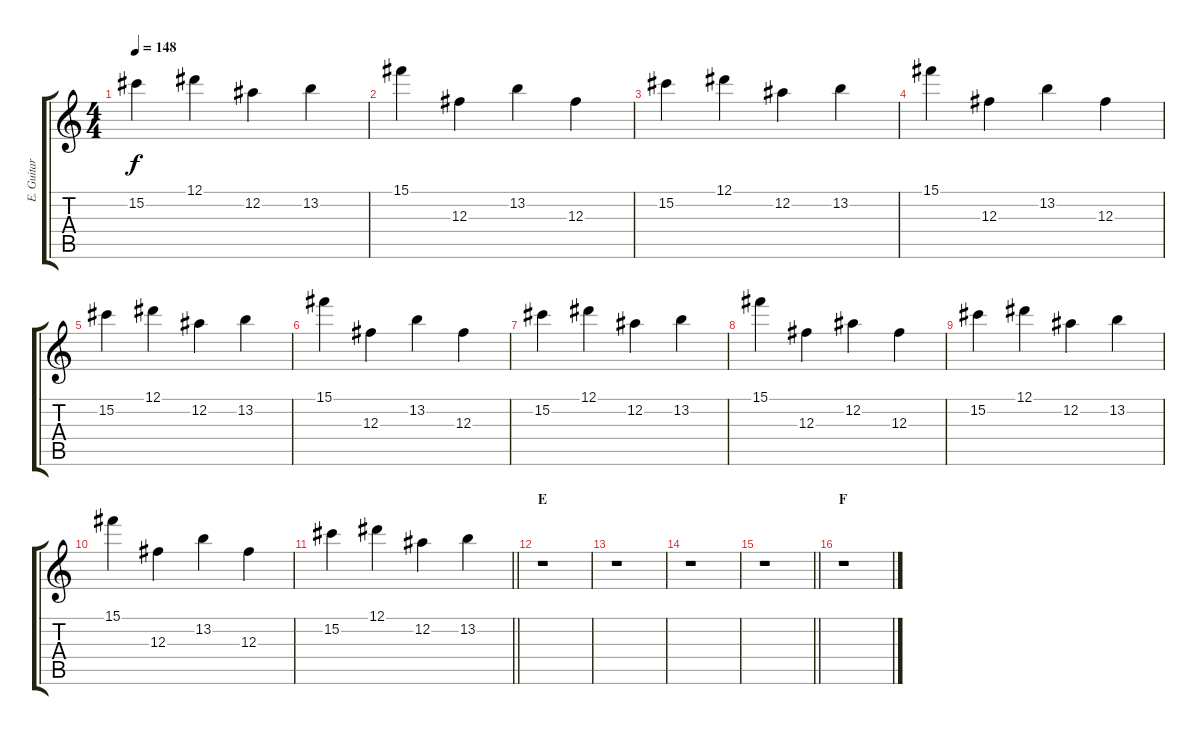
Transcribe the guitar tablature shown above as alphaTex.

\track ("E. Guitar I" "E. Guitar ") {instrument electricguitarjazz}
\staff {score tabs}
\tuning (Eb4 Bb3 Gb3 Db3 Ab2 Eb2) {hide}
\ts (4 4)
\tempo 148
\clef g2
\ks c
15.2.4{dy f} 12.1.4 12.2.4 13.2.4 |
15.1.4 12.3.4 13.2.4 12.3.4 |
15.2.4 12.1.4 12.2.4 13.2.4 |
15.1.4 12.3.4 13.2.4 12.3.4 |
15.2.4 12.1.4 12.2.4 13.2.4 |
15.1.4 12.3.4 13.2.4 12.3.4 |
15.2.4 12.1.4 12.2.4 13.2.4 |
15.1.4 12.3.4 12.2.4 12.3.4 |
15.2.4 12.1.4 12.2.4 13.2.4 |
15.1.4 12.3.4 13.2.4 12.3.4 |
\barLineRight lightlight
15.2.4 12.1.4 12.2.4 13.2.4 |
\section ("" "E")
r.1 |
r.1 |
r.1 |
\barLineRight lightlight
r.1 |
\section ("" "F")
r.1
